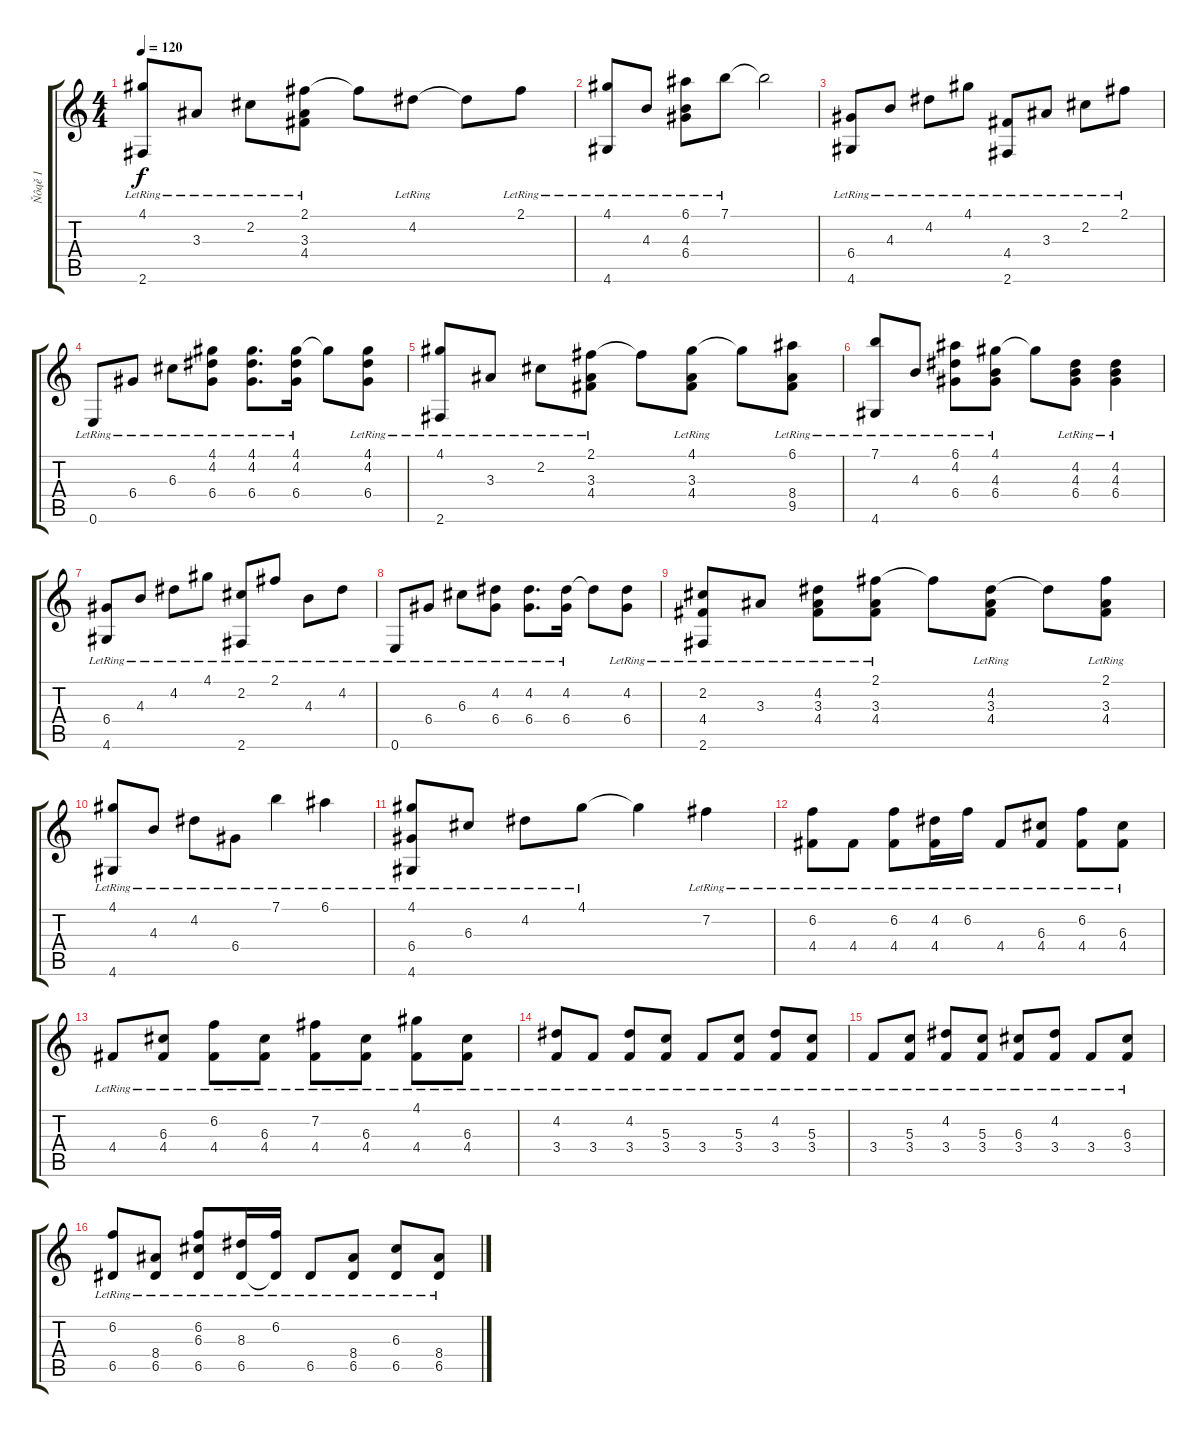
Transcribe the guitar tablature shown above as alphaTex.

\track ("Ňôąě 1" "Ňôąě 1") {instrument acousticguitarsteel}
\staff {score tabs}
\tuning (E4 B3 G3 D3 A2 E2) {hide}
\ts (4 4)
\tempo 120
\clef g2
\ks c
(4.1{lr} 2.6{lr}).8{dy f} 3.3{lr}.8 2.2{lr}.8 (2.1{lr} 3.3{lr} 4.4{lr}).8 2.1{t}.8 4.2{lr}.8 4.2{t}.8 2.1{lr}.8 |
(4.1{lr} 4.6{lr}).8 4.3{lr}.8 (6.1{lr} 4.3{lr} 6.4{lr}).8 7.1{lr}.8 7.1{t}.2 |
(6.4{lr} 4.6{lr}).8 4.3{lr}.8 4.2{lr}.8 4.1{lr}.8 (4.4{lr} 2.6{lr}).8 3.3{lr}.8 2.2{lr}.8 2.1{lr}.8 |
0.6{lr}.8 6.4{lr}.8 6.3{lr}.8 (4.1{lr} 4.2{lr} 6.4{lr}).8 (4.1{lr} 4.2{lr} 6.4{lr}).8{d} (4.1{lr} 4.2{lr} 6.4{lr}).16 4.1{t}.8 (4.1{lr} 4.2{lr} 6.4{lr}).8 |
(4.1{lr} 2.6{lr}).8 3.3{lr}.8 2.2{lr}.8 (2.1{lr} 3.3{lr} 4.4{lr}).8 2.1{t}.8 (4.1{lr} 3.3{lr} 4.4{lr}).8 4.1{t}.8 (6.1{lr} 8.4{lr} 9.5{lr}).8 |
(7.1{lr} 4.6{lr}).8 4.3{lr}.8 (6.1{lr} 4.2{lr} 6.4{lr}).8 (4.1{lr} 4.3{lr} 6.4{lr}).8 4.1{t}.8 (4.2{lr} 4.3{lr} 6.4{lr}).8 (4.2{lr} 4.3{lr} 6.4{lr}).4 |
(6.4{lr} 4.6{lr}).8 4.3{lr}.8 4.2{lr}.8 4.1{lr}.8 (2.2{lr} 2.6{lr}).8 2.1{lr}.8 4.3{lr}.8 4.2{lr}.8 |
0.6{lr}.8 6.4{lr}.8 6.3{lr}.8 (4.2{lr} 6.4{lr}).8 (4.2{lr} 6.4{lr}).8{d} (4.2{lr} 6.4{lr}).16 4.2{t}.8 (4.2{lr} 6.4{lr}).8 |
(2.2{lr} 4.4{lr} 2.6{lr}).8 3.3{lr}.8 (4.2{lr} 3.3{lr} 4.4{lr}).8 (2.1{lr} 3.3{lr} 4.4{lr}).8 2.1{t}.8 (4.2{lr} 3.3{lr} 4.4{lr}).8 4.2{t}.8 (2.1{lr} 3.3{lr} 4.4{lr}).8 |
(4.1{lr} 4.6{lr}).8 4.3{lr}.8 4.2{lr}.8 6.4{lr}.8 7.1{lr}.4 6.1{lr}.4 |
(4.1{lr} 6.4{lr} 4.6{lr}).8 6.3{lr}.8 4.2{lr}.8 4.1{lr}.8 4.1{t}.4 7.2{lr}.4 |
(6.2{lr} 4.4{lr}).8 4.4{lr}.8 (6.2{lr} 4.4{lr}).8 (4.2{lr} 4.4{lr}).16 6.2{lr}.16 4.4{lr}.8 (6.3{lr} 4.4{lr}).8 (6.2{lr} 4.4{lr}).8 (6.3{lr} 4.4{lr}).8 |
4.4{lr}.8 (6.3{lr} 4.4{lr}).8 (6.2{lr} 4.4{lr}).8 (6.3{lr} 4.4{lr}).8 (7.2{lr} 4.4{lr}).8 (6.3{lr} 4.4{lr}).8 (4.1{lr} 4.4{lr}).8 (6.3{lr} 4.4{lr}).8 |
(4.2{lr} 3.4{lr}).8 3.4{lr}.8 (4.2{lr} 3.4{lr}).8 (5.3{lr} 3.4{lr}).8 3.4{lr}.8 (5.3{lr} 3.4{lr}).8 (4.2{lr} 3.4{lr}).8 (5.3{lr} 3.4{lr}).8 |
3.4{lr}.8 (5.3{lr} 3.4{lr}).8 (4.2{lr} 3.4{lr}).8 (5.3{lr} 3.4{lr}).8 (6.3{lr} 3.4{lr}).8 (4.2{lr} 3.4{lr}).8 3.4{lr}.8 (6.3{lr} 3.4{lr}).8 |
(6.2{lr} 6.5{lr}).8 (8.4{lr} 6.5{lr}).8 (6.2{lr} 6.3{lr} 6.5{lr}).8 (8.3{lr} 6.5{lr}).16 (6.2{lr} 6.5{t}).16 6.5{lr}.8 (8.4{lr} 6.5{lr}).8 (6.3{lr} 6.5{lr}).8 (8.4{lr} 6.5{lr}).8
